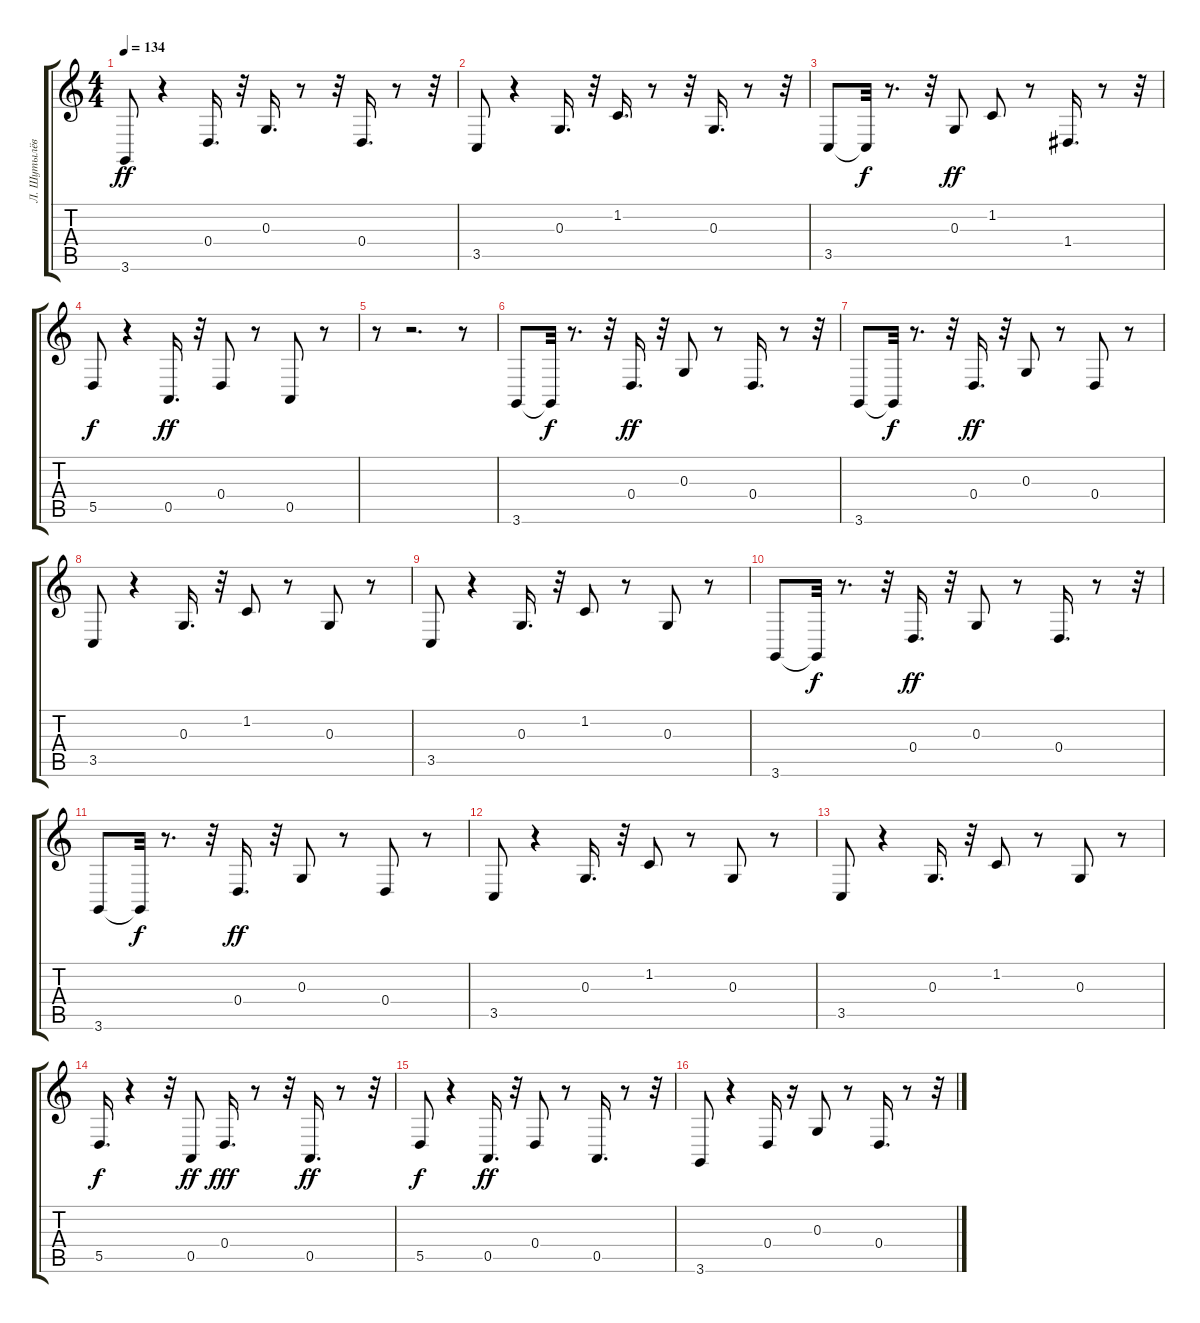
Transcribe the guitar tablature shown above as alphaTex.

\track ("Л. Шутылёв" "Л. Шутылёв") {instrument violin}
\staff {score tabs}
\tuning (E4 B3 G3 D3 A2 E2) {hide}
\ts (4 4)
\tempo 134
\clef g2
\ks c
3.6.8{dy ff} r.4 0.4.16{d} r.32 0.3.16{d} r.8 r.32 0.4.16{d} r.8 r.32 |
3.5.8 r.4 0.3.16{d} r.32 1.2.16{d} r.8 r.32 0.3.16{d} r.8 r.32 |
3.5.8 3.5{t}.32{dy f} r.8{d} r.32 0.3.8{dy ff} 1.2.8 r.8 1.4.16{d} r.8 r.32 |
5.5.8{dy f} r.4 0.5.16{d dy ff} r.32 0.4.8 r.8 0.5.8 r.8 |
r.8 r.2{d} r.8 |
3.6.8 3.6{t}.32{dy f} r.8{d} r.32 0.4.16{d dy ff} r.32 0.3.8 r.8 0.4.16{d} r.8 r.32 |
3.6.8 3.6{t}.32{dy f} r.8{d} r.32 0.4.16{d dy ff} r.32 0.3.8 r.8 0.4.8 r.8 |
3.5.8 r.4 0.3.16{d} r.32 1.2.8 r.8 0.3.8 r.8 |
3.5.8 r.4 0.3.16{d} r.32 1.2.8 r.8 0.3.8 r.8 |
3.6.8 3.6{t}.32{dy f} r.8{d} r.32 0.4.16{d dy ff} r.32 0.3.8 r.8 0.4.16{d} r.8 r.32 |
3.6.8 3.6{t}.32{dy f} r.8{d} r.32 0.4.16{d dy ff} r.32 0.3.8 r.8 0.4.8 r.8 |
3.5.8 r.4 0.3.16{d} r.32 1.2.8 r.8 0.3.8 r.8 |
3.5.8 r.4 0.3.16{d} r.32 1.2.8 r.8 0.3.8 r.8 |
5.5.16{d dy f} r.4 r.32 0.5.8{dy ff} 0.4.16{d dy fff} r.8 r.32 0.5.16{d dy ff} r.8 r.32 |
5.5.8{dy f} r.4 0.5.16{d dy ff} r.32 0.4.8 r.8 0.5.16{d} r.8 r.32 |
3.6.8 r.4 0.4.16 r.16 0.3.8 r.8 0.4.16{d} r.8 r.32
